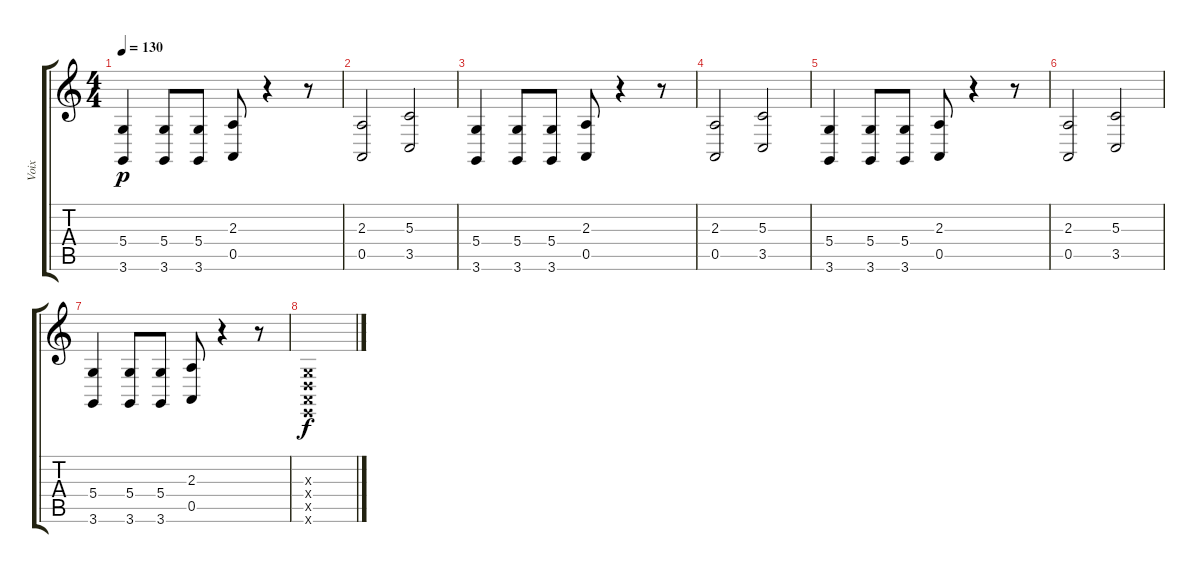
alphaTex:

\track ("Voix" "Voix") {instrument flute}
\staff {score tabs}
\tuning (E4 B3 G3 D3 A2 E2) {hide}
\ts (4 4)
\tempo 130
\clef g2
\ks c
(5.4 3.6).4{dy p} (5.4 3.6).8 (5.4 3.6).8 (2.3 0.5).8 r.4 r.8 |
(2.3 0.5).2 (5.3 3.5).2 |
(5.4 3.6).4 (5.4 3.6).8 (5.4 3.6).8 (2.3 0.5).8 r.4 r.8 |
(2.3 0.5).2 (5.3 3.5).2 |
(5.4 3.6).4 (5.4 3.6).8 (5.4 3.6).8 (2.3 0.5).8 r.4 r.8 |
(2.3 0.5).2 (5.3 3.5).2 |
(5.4 3.6).4 (5.4 3.6).8 (5.4 3.6).8 (2.3 0.5).8 r.4 r.8 |
(0.3{x} 0.4{x} 0.5{x} 0.6{x}).1{dy f}
